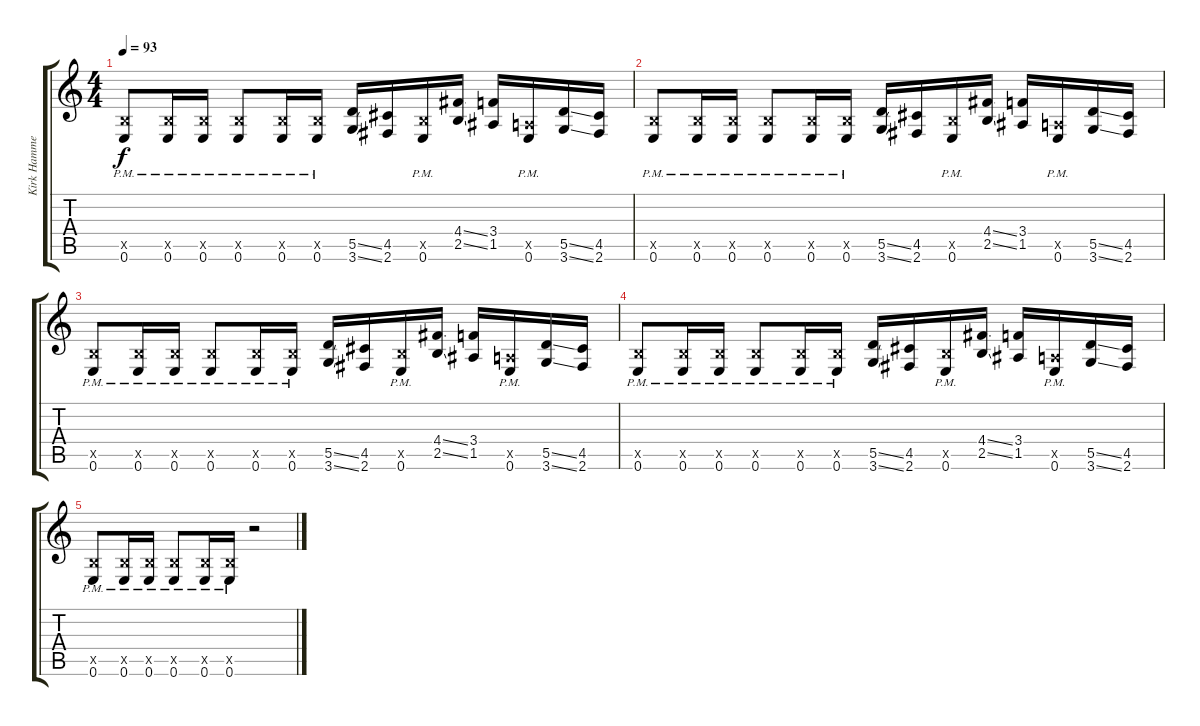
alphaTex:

\track ("Kirk Hammet" "Kirk Hamme") {instrument distortionguitar}
\staff {score tabs}
\tuning (E4 B3 G3 D3 A2 E2) {hide}
\ts (4 4)
\tempo 93
\clef g2
\ks c
(2.5{x} 0.6{pm}).8{dy f} (2.5{x} 0.6{pm}).16 (2.5{x} 0.6{pm}).16 (2.5{x} 0.6{pm}).8 (2.5{x} 0.6{pm}).16 (2.5{x} 0.6{pm}).16 (5.5{ss} 3.6{ss}).16 (4.5 2.6).16 (2.5{x} 0.6{pm}).16 (4.4{ss} 2.5{ss}).16 (3.4 1.5).16 (0.5{x} 0.6{pm}).16 (5.5{ss} 3.6{ss}).16 (4.5 2.6).16 |
(2.5{x} 0.6{pm}).8 (2.5{x} 0.6{pm}).16 (2.5{x} 0.6{pm}).16 (2.5{x} 0.6{pm}).8 (2.5{x} 0.6{pm}).16 (2.5{x} 0.6{pm}).16 (5.5{ss} 3.6{ss}).16 (4.5 2.6).16 (2.5{x} 0.6{pm}).16 (4.4{ss} 2.5{ss}).16 (3.4 1.5).16 (0.5{x} 0.6{pm}).16 (5.5{ss} 3.6{ss}).16 (4.5 2.6).16 |
(2.5{x} 0.6{pm}).8 (2.5{x} 0.6{pm}).16 (2.5{x} 0.6{pm}).16 (2.5{x} 0.6{pm}).8 (2.5{x} 0.6{pm}).16 (2.5{x} 0.6{pm}).16 (5.5{ss} 3.6{ss}).16 (4.5 2.6).16 (2.5{x} 0.6{pm}).16 (4.4{ss} 2.5{ss}).16 (3.4 1.5).16 (0.5{x} 0.6{pm}).16 (5.5{ss} 3.6{ss}).16 (4.5 2.6).16 |
(2.5{x} 0.6{pm}).8 (2.5{x} 0.6{pm}).16 (2.5{x} 0.6{pm}).16 (2.5{x} 0.6{pm}).8 (2.5{x} 0.6{pm}).16 (2.5{x} 0.6{pm}).16 (5.5{ss} 3.6{ss}).16 (4.5 2.6).16 (2.5{x} 0.6{pm}).16 (4.4{ss} 2.5{ss}).16 (3.4 1.5).16 (0.5{x} 0.6{pm}).16 (5.5{ss} 3.6{ss}).16 (4.5 2.6).16 |
(2.5{x} 0.6{pm}).8 (2.5{x} 0.6{pm}).16 (2.5{x} 0.6{pm}).16 (2.5{x} 0.6{pm}).8 (2.5{x} 0.6{pm}).16 (2.5{x} 0.6{pm}).16 r.2
